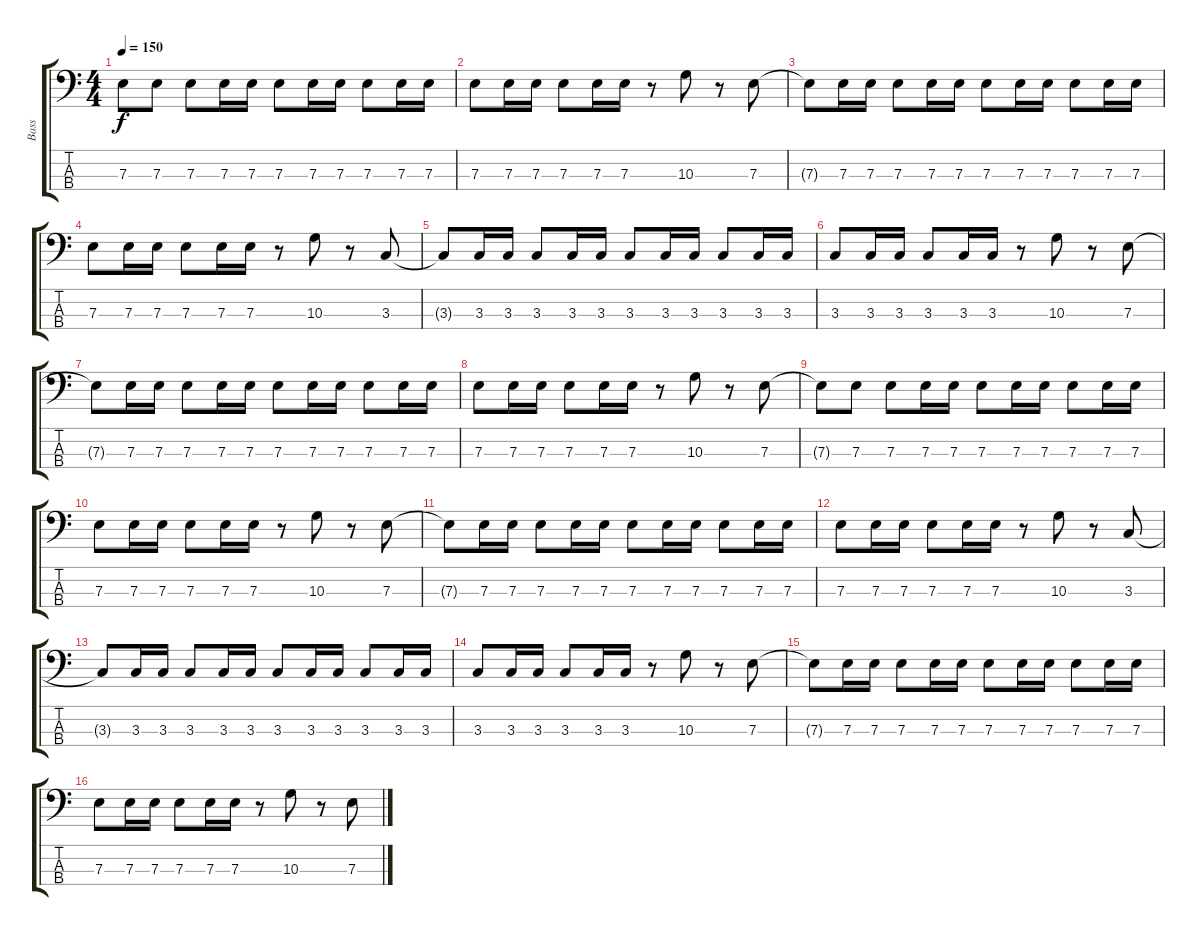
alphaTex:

\track ("Bass" "Bass") {instrument electricbassfinger}
\staff {score tabs}
\tuning (G2 D2 A1 E1) {hide}
\ts (4 4)
\tempo 150
\clef f4
\ks c
7.3{t}.8{dy f} 7.3.8 7.3.8 7.3.16 7.3.16 7.3.8 7.3.16 7.3.16 7.3.8 7.3.16 7.3.16 |
7.3.8 7.3.16 7.3.16 7.3.8 7.3.16 7.3.16 r.8 10.3.8 r.8 7.3.8 |
7.3{t}.8 7.3.16 7.3.16 7.3.8 7.3.16 7.3.16 7.3.8 7.3.16 7.3.16 7.3.8 7.3.16 7.3.16 |
7.3.8 7.3.16 7.3.16 7.3.8 7.3.16 7.3.16 r.8 10.3.8 r.8 3.3.8 |
3.3{t}.8 3.3.16 3.3.16 3.3.8 3.3.16 3.3.16 3.3.8 3.3.16 3.3.16 3.3.8 3.3.16 3.3.16 |
3.3.8 3.3.16 3.3.16 3.3.8 3.3.16 3.3.16 r.8 10.3.8 r.8 7.3.8 |
7.3{t}.8 7.3.16 7.3.16 7.3.8 7.3.16 7.3.16 7.3.8 7.3.16 7.3.16 7.3.8 7.3.16 7.3.16 |
7.3.8 7.3.16 7.3.16 7.3.8 7.3.16 7.3.16 r.8 10.3.8 r.8 7.3.8 |
7.3{t}.8 7.3.8 7.3.8 7.3.16 7.3.16 7.3.8 7.3.16 7.3.16 7.3.8 7.3.16 7.3.16 |
7.3.8 7.3.16 7.3.16 7.3.8 7.3.16 7.3.16 r.8 10.3.8 r.8 7.3.8 |
7.3{t}.8 7.3.16 7.3.16 7.3.8 7.3.16 7.3.16 7.3.8 7.3.16 7.3.16 7.3.8 7.3.16 7.3.16 |
7.3.8 7.3.16 7.3.16 7.3.8 7.3.16 7.3.16 r.8 10.3.8 r.8 3.3.8 |
3.3{t}.8 3.3.16 3.3.16 3.3.8 3.3.16 3.3.16 3.3.8 3.3.16 3.3.16 3.3.8 3.3.16 3.3.16 |
3.3.8 3.3.16 3.3.16 3.3.8 3.3.16 3.3.16 r.8 10.3.8 r.8 7.3.8 |
7.3{t}.8 7.3.16 7.3.16 7.3.8 7.3.16 7.3.16 7.3.8 7.3.16 7.3.16 7.3.8 7.3.16 7.3.16 |
7.3.8 7.3.16 7.3.16 7.3.8 7.3.16 7.3.16 r.8 10.3.8 r.8 7.3.8
